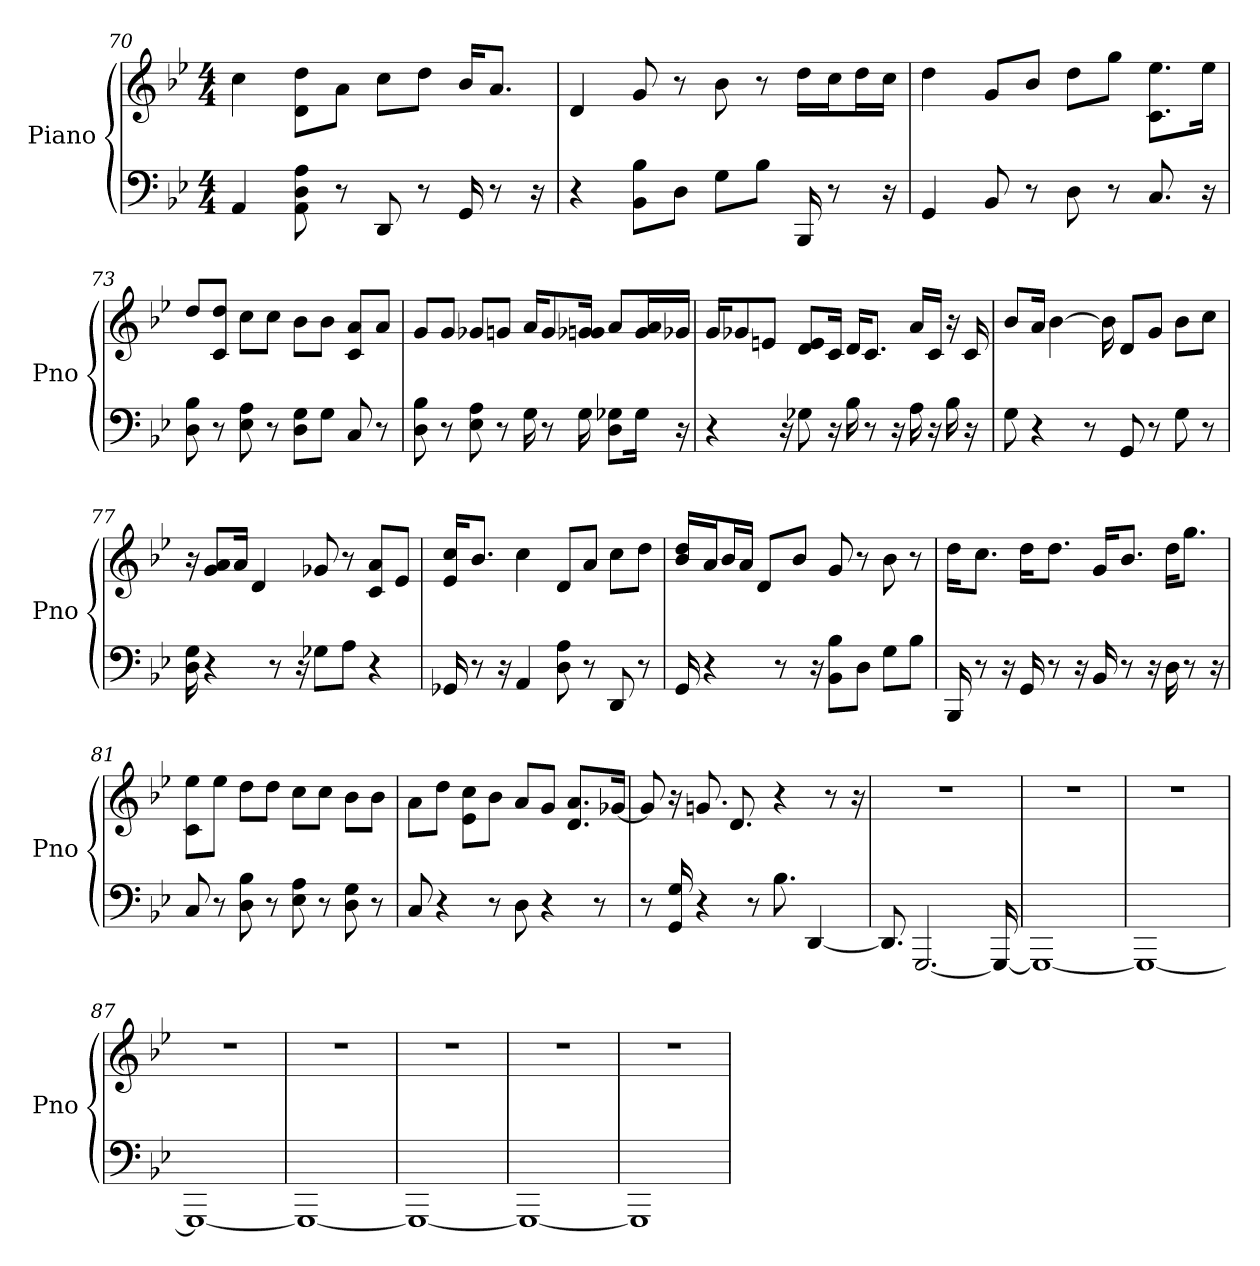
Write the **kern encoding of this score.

**kern	**kern
*part1	*part1
*staff2	*staff1
*I"Piano	*
*I'Pno	*
*clefF4	*clefG2
*k[b-e-]	*k[b-e-]
*B-:	*B-:
*M4/4	*M4/4
=70	=70
4AA	4cc
8AA 8A 8D	8dd\ 8d\L
8r	8a\J
8DD	8cc\L
8r	8dd\J
16GG	16b-/KL
8r	8.a/J
16r	.
=71	=71
4r	4d
8B-\ 8BB-\L	8g
8D\J	8r
8G\L	8b-
8B-\J	8r
16BBB-	16dd\LL
8r	16cc\J
.	16dd\L
16r	16cc\JJ
=72	=72
4GG	4dd
8BB-	8g/L
8r	8b-/J
8D	8dd\L
8r	8gg\J
8.C	8.ee-\ 8.c\L
16r	16ee-\Jk
=73	=73
8B- 8D	8dd/L
8r	8dd/ 8c/J
8E- 8A	8cc\L
8r	8cc\J
8D\ 8G\L	8b-\L
8G\J	8b-\J
8C	8c/ 8a/L
8r	8a/J
=74	=74
8B- 8D	8g/L
8r	8g/J
8E- 8A	8g-/L
8r	8g/J
16G	16a/KL
8r	8g/
16G	16g-/ 16g/Jk
8D\ 8G-\L	8a/L
16G-\Jk	16g/ 16a/L
16r	16g-/JJ
=75	=75
4r	16g/KL
.	8g-/
.	8e/J
16r	.
8G-	8d/ 8e/L
16r	16c/Jk
16B-	16d/KL
8r	8.c/J
16r	.
16A	16a/LL
16r	16c/JJ
16B-	16r
16r	16c
=76	=76
8G	8b-/L
4r	16a/Jk
.	[4b-
8r	.
.	16b-]
8GG	8d/L
8r	8g/J
8G	8b-\L
8r	8cc\J
=77	=77
16G 16D	16r
4r	8g/ 8a/L
.	16a/Jk
.	4d
8r	.
16r	.
8G-\L	8g-
8A\J	8r
4r	8a/ 8c/L
.	8e-/J
=78	=78
16GG-	16e-/ 16cc/KL
8r	8.b-/J
16r	.
4AA	4cc
8A 8D	8d/L
8r	8a/J
8DD	8cc\L
8r	8dd\J
=79	=79
16GG	16b-/ 16dd/LL
4r	16a/J
.	16b-/L
.	16a/JJ
.	8d/L
8r	.
.	8b-/J
16r	.
8B-\ 8BB-\L	8g
8D\J	8r
8G\L	8b-
8B-\J	8r
=80	=80
16BBB-	16dd\KL
8r	8.cc\J
16r	.
16GG	16dd\KL
8r	8.dd\J
16r	.
16BB-	16g/KL
8r	8.b-/J
16r	.
16D	16dd\KL
8r	8.gg\J
16r	.
=81	=81
8C	8ee-\ 8c\L
8r	8ee-\J
8D 8B-	8dd\L
8r	8dd\J
8E- 8A	8cc\L
8r	8cc\J
8G 8D	8b-\L
8r	8b-\J
=82	=82
8C	8a\L
4r	8dd\J
.	8cc\ 8e-\L
8r	8b-\J
8D	8a/L
4r	8g/J
.	8.d/ 8.a/L
8r	.
.	[16g-/Jk
=83	=83
8r	8g-]
16G 16GG	16r
4r	8.g
.	8.d
8r	.
8.B-	4r
[4DD	.
.	8r
.	16r
=84	=84
8.DD]	1r
[2.GGG	.
16GGG_	.
=85	=85
1GGG_	1r
=86	=86
1GGG_	1r
=87	=87
1GGG_	1r
=88	=88
1GGG_	1r
=89	=89
1GGG_	1r
=90	=90
1GGG_	1r
=91	=91
1GGG]	1r
=	=
*-	*-
